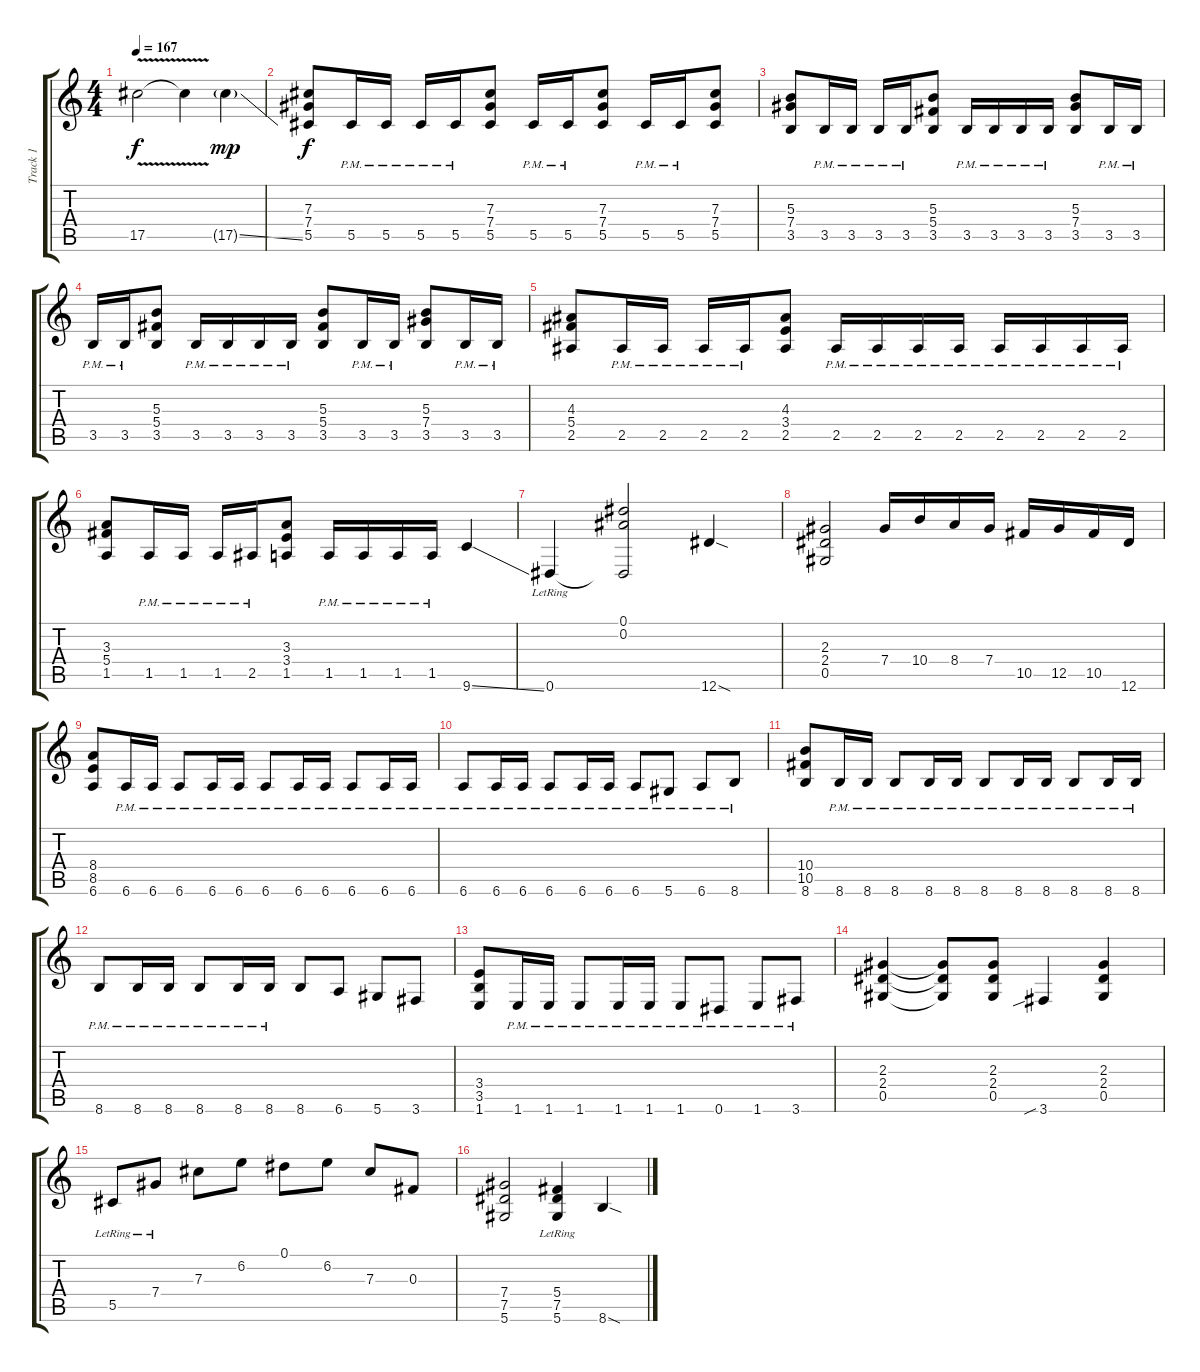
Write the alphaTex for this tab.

\track ("Track 1" "Track 1") {instrument distortionguitar}
\staff {score tabs}
\tuning (Eb4 Bb3 Gb3 Db3 Ab2 Eb2) {hide}
\ts (4 4)
\tempo 167
\clef g2
\ks c
17.5{v}.2{dy f} 17.5{t}.4 17.5{ss g}.4{dy mp} |
(7.3 7.4 5.5).8{dy f} 5.5{pm}.16 5.5{pm}.16 5.5{pm}.16 5.5{pm}.16 (7.3 7.4 5.5).8 5.5{pm}.16 5.5{pm}.16 (7.3 7.4 5.5).8 5.5{pm}.16 5.5{pm}.16 (7.3 7.4 5.5).8 |
(5.3 7.4 3.5).8 3.5{pm}.16 3.5{pm}.16 3.5{pm}.16 3.5{pm}.16 (5.3 5.4 3.5).8 3.5{pm}.16 3.5{pm}.16 3.5{pm}.16 3.5{pm}.16 (5.3 7.4 3.5).8 3.5{pm}.16 3.5{pm}.16 |
3.5{pm}.16 3.5{pm}.16 (5.3 5.4 3.5).8 3.5{pm}.16 3.5{pm}.16 3.5{pm}.16 3.5{pm}.16 (5.3 5.4 3.5).8 3.5{pm}.16 3.5{pm}.16 (5.3 7.4 3.5).8 3.5{pm}.16 3.5{pm}.16 |
(4.3 5.4 2.5).8 2.5{pm}.16 2.5{pm}.16 2.5{pm}.16 2.5{pm}.16 (4.3 3.4 2.5).8 2.5{pm}.16 2.5{pm}.16 2.5{pm}.16 2.5{pm}.16 2.5{pm}.16 2.5{pm}.16 2.5{pm}.16 2.5{pm}.16 |
(3.3 5.4 1.5).8 1.5{pm}.16 1.5{pm}.16 1.5{pm}.16 2.5{pm}.16 (3.3 3.4 1.5).8 1.5{pm}.16 1.5{pm}.16 1.5{pm}.16 1.5{pm}.16 9.6{ss}.4 |
0.6{lr}.4 (0.1 0.2 0.6{t}).2 12.6{sod}.4 |
(2.3 2.4 0.5).2 7.4.16 10.4.16 8.4.16 7.4.16 10.5.16 12.5.16 10.5.16 12.6.16 |
(8.4 8.5 6.6).8 6.6{pm}.16 6.6{pm}.16 6.6{pm}.8 6.6{pm}.16 6.6{pm}.16 6.6{pm}.8 6.6{pm}.16 6.6{pm}.16 6.6{pm}.8 6.6{pm}.16 6.6{pm}.16 |
6.6{pm}.8 6.6{pm}.16 6.6{pm}.16 6.6{pm}.8 6.6{pm}.16 6.6{pm}.16 6.6{pm}.8 5.6{pm}.8 6.6{pm}.8 8.6{pm}.8 |
(10.4 10.5 8.6).8 8.6{pm}.16 8.6{pm}.16 8.6{pm}.8 8.6{pm}.16 8.6{pm}.16 8.6{pm}.8 8.6{pm}.16 8.6{pm}.16 8.6{pm}.8 8.6{pm}.16 8.6{pm}.16 |
8.6{pm}.8 8.6{pm}.16 8.6{pm}.16 8.6{pm}.8 8.6{pm}.16 8.6{pm}.16 8.6.8 6.6.8 5.6.8 3.6.8 |
(3.4 3.5 1.6).8 1.6{pm}.16 1.6{pm}.16 1.6{pm}.8 1.6{pm}.16 1.6{pm}.16 1.6{pm}.8 0.6{pm}.8 1.6{pm}.8 3.6{pm}.8 |
(2.3 2.4 0.5).4 (2.3{t} 2.4{t} 0.5{t}).8 (2.3 2.4 0.5).8 3.6{sib}.4 (2.3 2.4 0.5).4 |
5.5{lr}.8 7.4{lr}.8 7.3.8 6.2.8 0.1.8 6.2.8 7.3.8 0.3.8 |
(7.4 7.5 5.6).2 (5.4{lr} 7.5{lr} 5.6).4 8.6{sod}.4
